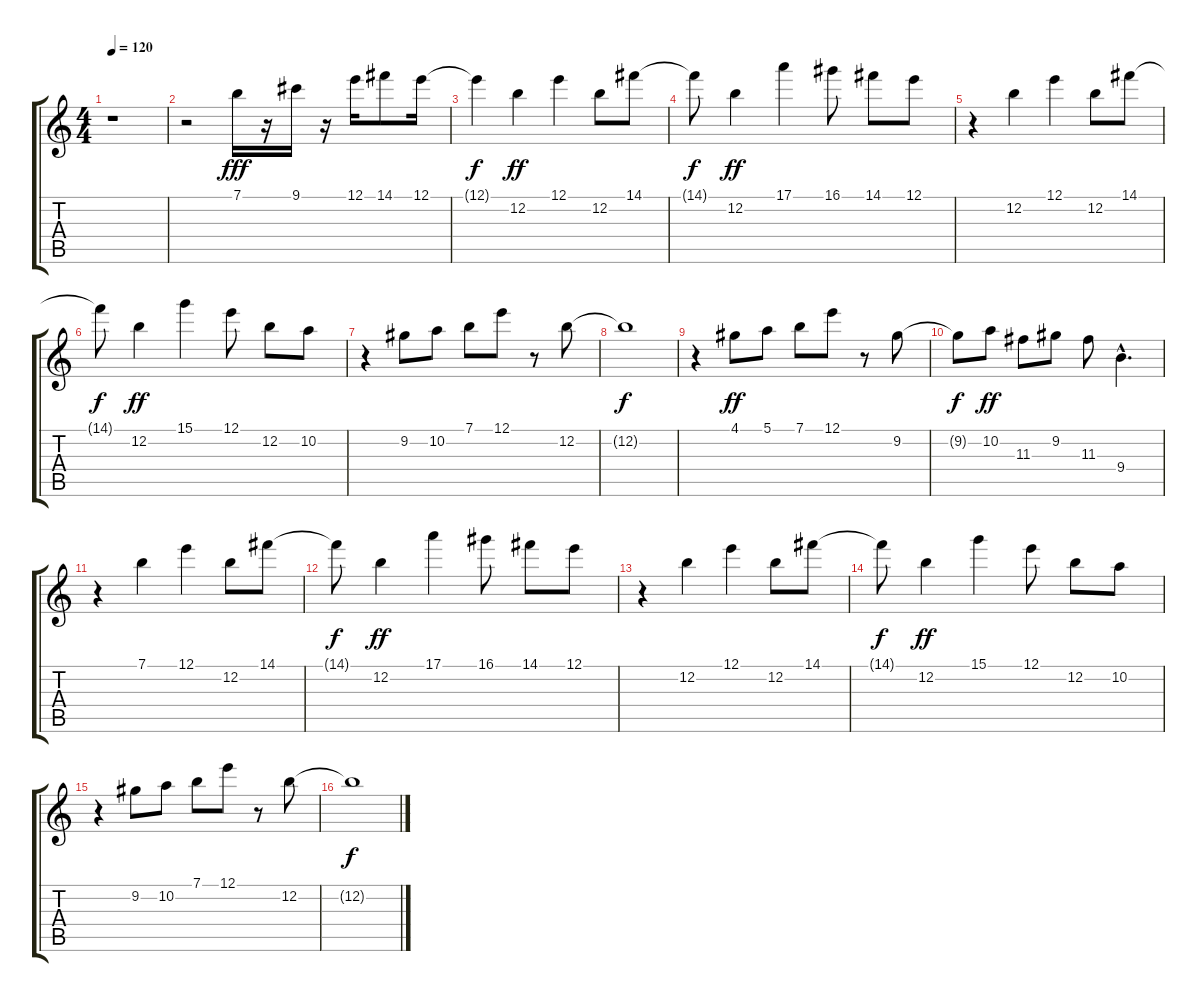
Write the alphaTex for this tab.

\track "" {instrument overdrivenguitar}
\staff {score tabs}
\tuning (E4 B3 G3 D3 A2 E2) {hide}
\ts (4 4)
\tempo 120
\clef g2
\ks c
r.1{dy f} |
r.2 7.1.16{dy fff} r.16 9.1.16 r.16 12.1.16 14.1.8 12.1.16 |
12.1{t}.4{dy f} 12.2.4{dy ff} 12.1.4 12.2.8 14.1.8 |
14.1{t}.8{dy f} 12.2.4{dy ff} 17.1.4 16.1.8 14.1.8 12.1.8 |
r.4 12.2.4 12.1.4 12.2.8 14.1.8 |
14.1{t}.8{dy f} 12.2.4{dy ff} 15.1.4 12.1.8 12.2.8 10.2.8 |
r.4 9.2.8 10.2.8 7.1.8 12.1.8 r.8 12.2.8 |
12.2{t}.1{dy f} |
r.4 4.1.8{dy ff} 5.1.8 7.1.8 12.1.8 r.8 9.2.8 |
9.2{t}.8{dy f} 10.2.8{dy ff} 11.3.8 9.2.8 11.3.8 9.4{hac}.4{d} |
r.4 7.1.4 12.1.4 12.2.8 14.1.8 |
14.1{t}.8{dy f} 12.2.4{dy ff} 17.1.4 16.1.8 14.1.8 12.1.8 |
r.4 12.2.4 12.1.4 12.2.8 14.1.8 |
14.1{t}.8{dy f} 12.2.4{dy ff} 15.1.4 12.1.8 12.2.8 10.2.8 |
r.4 9.2.8 10.2.8 7.1.8 12.1.8 r.8 12.2.8 |
12.2{t}.1{dy f}
